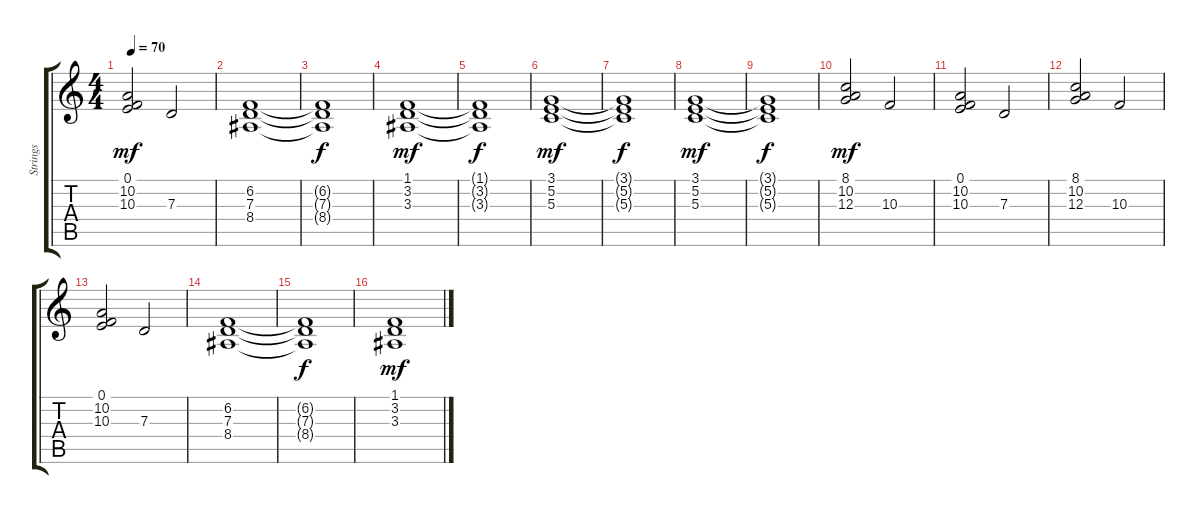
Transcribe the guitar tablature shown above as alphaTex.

\track ("Strings             " "Strings   ") {instrument stringensemble2}
\staff {score tabs}
\tuning (E4 B3 G3 D3 A2 E2) {hide}
\ts (4 4)
\tempo 70
\clef g2
\ks c
(0.1 10.2 10.3).2{dy mf} 7.3.2 |
(6.2 7.3 8.4).1 |
(6.2{t} 7.3{t} 8.4{t}).1{dy f} |
(1.1 3.2 3.3).1{dy mf} |
(1.1{t} 3.2{t} 3.3{t}).1{dy f} |
(3.1 5.2 5.3).1{dy mf} |
(3.1{t} 5.2{t} 5.3{t}).1{dy f} |
(3.1 5.2 5.3).1{dy mf} |
(3.1{t} 5.2{t} 5.3{t}).1{dy f} |
(8.1 10.2 12.3).2{dy mf} 10.3.2 |
(0.1 10.2 10.3).2 7.3.2 |
(8.1 10.2 12.3).2 10.3.2 |
(0.1 10.2 10.3).2 7.3.2 |
(6.2 7.3 8.4).1 |
(6.2{t} 7.3{t} 8.4{t}).1{dy f} |
(1.1 3.2 3.3).1{dy mf}
